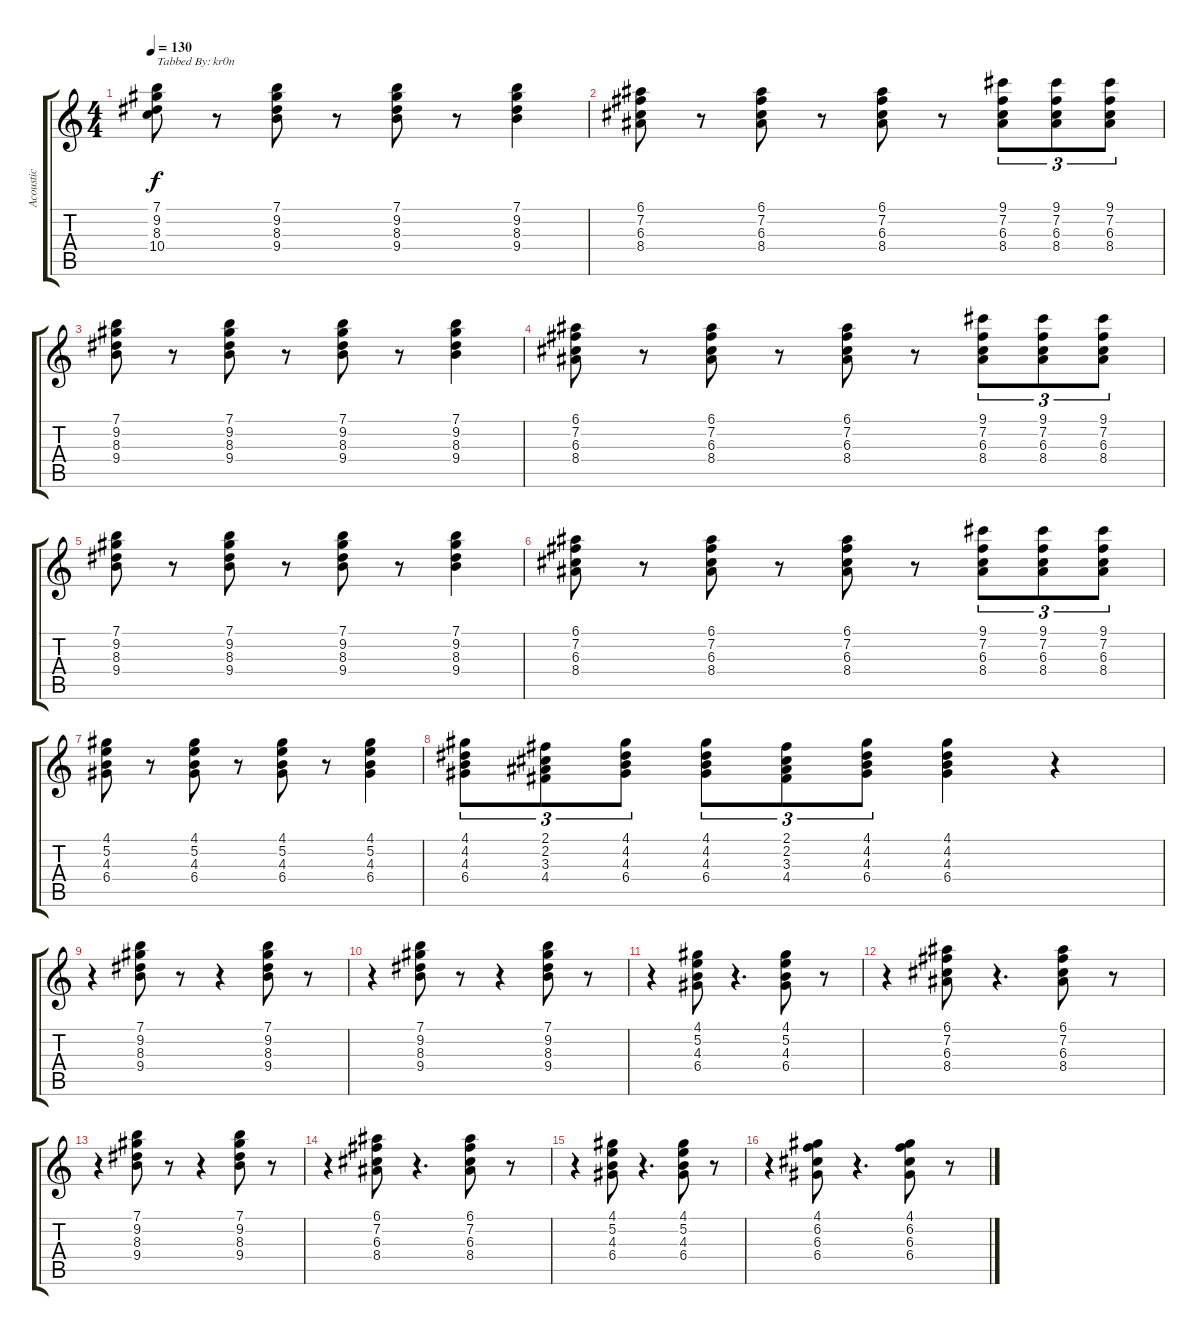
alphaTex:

\track ("Acoustic" "Acoustic") {instrument acousticguitarnylon}
\staff {score tabs}
\tuning (E4 B3 G3 D3 A2 E2) {hide}
\ts (4 4)
\tempo 130
\clef g2
\ks c
(7.1 9.2 8.3 10.4).8{txt "Tabbed By: kr0n" dy f instrument acousticguitarnylon} r.8 (7.1 9.2 8.3 9.4).8 r.8 (7.1 9.2 8.3 9.4).8 r.8 (7.1 9.2 8.3 9.4).4 |
(6.1 7.2 6.3 8.4).8 r.8 (6.1 7.2 6.3 8.4).8 r.8 (6.1 7.2 6.3 8.4).8 r.8 (9.1 7.2 6.3 8.4).8{tu (3 2)} (9.1 7.2 6.3 8.4).8{tu (3 2)} (9.1 7.2 6.3 8.4).8{tu (3 2)} |
(7.1 9.2 8.3 9.4).8 r.8 (7.1 9.2 8.3 9.4).8 r.8 (7.1 9.2 8.3 9.4).8 r.8 (7.1 9.2 8.3 9.4).4 |
(6.1 7.2 6.3 8.4).8 r.8 (6.1 7.2 6.3 8.4).8 r.8 (6.1 7.2 6.3 8.4).8 r.8 (9.1 7.2 6.3 8.4).8{tu (3 2)} (9.1 7.2 6.3 8.4).8{tu (3 2)} (9.1 7.2 6.3 8.4).8{tu (3 2)} |
(7.1 9.2 8.3 9.4).8 r.8 (7.1 9.2 8.3 9.4).8 r.8 (7.1 9.2 8.3 9.4).8 r.8 (7.1 9.2 8.3 9.4).4 |
(6.1 7.2 6.3 8.4).8 r.8 (6.1 7.2 6.3 8.4).8 r.8 (6.1 7.2 6.3 8.4).8 r.8 (9.1 7.2 6.3 8.4).8{tu (3 2)} (9.1 7.2 6.3 8.4).8{tu (3 2)} (9.1 7.2 6.3 8.4).8{tu (3 2)} |
(4.1 5.2 4.3 6.4).8 r.8 (4.1 5.2 4.3 6.4).8 r.8 (4.1 5.2 4.3 6.4).8 r.8 (4.1 5.2 4.3 6.4).4 |
(4.1 4.2 4.3 6.4).8{tu (3 2)} (2.1 2.2 3.3 4.4).8{tu (3 2)} (4.1 4.2 4.3 6.4).8{tu (3 2)} (4.1 4.2 4.3 6.4).8{tu (3 2)} (2.1 2.2 3.3 4.4).8{tu (3 2)} (4.1 4.2 4.3 6.4).8{tu (3 2)} (4.1 4.2 4.3 6.4).4 r.4 |
r.4 (7.1 9.2 8.3 9.4).8 r.8 r.4 (7.1 9.2 8.3 9.4).8 r.8 |
r.4 (7.1 9.2 8.3 9.4).8 r.8 r.4 (7.1 9.2 8.3 9.4).8 r.8 |
r.4 (4.1 5.2 4.3 6.4).8 r.4{d} (4.1 5.2 4.3 6.4).8 r.8 |
r.4 (6.1 7.2 6.3 8.4).8 r.4{d} (6.1 7.2 6.3 8.4).8 r.8 |
r.4 (7.1 9.2 8.3 9.4).8 r.8 r.4 (7.1 9.2 8.3 9.4).8 r.8 |
r.4 (6.1 7.2 6.3 8.4).8 r.4{d} (6.1 7.2 6.3 8.4).8 r.8 |
r.4 (4.1 5.2 4.3 6.4).8 r.4{d} (4.1 5.2 4.3 6.4).8 r.8 |
r.4 (4.1 6.2 6.3 6.4).8 r.4{d} (4.1 6.2 6.3 6.4).8 r.8
